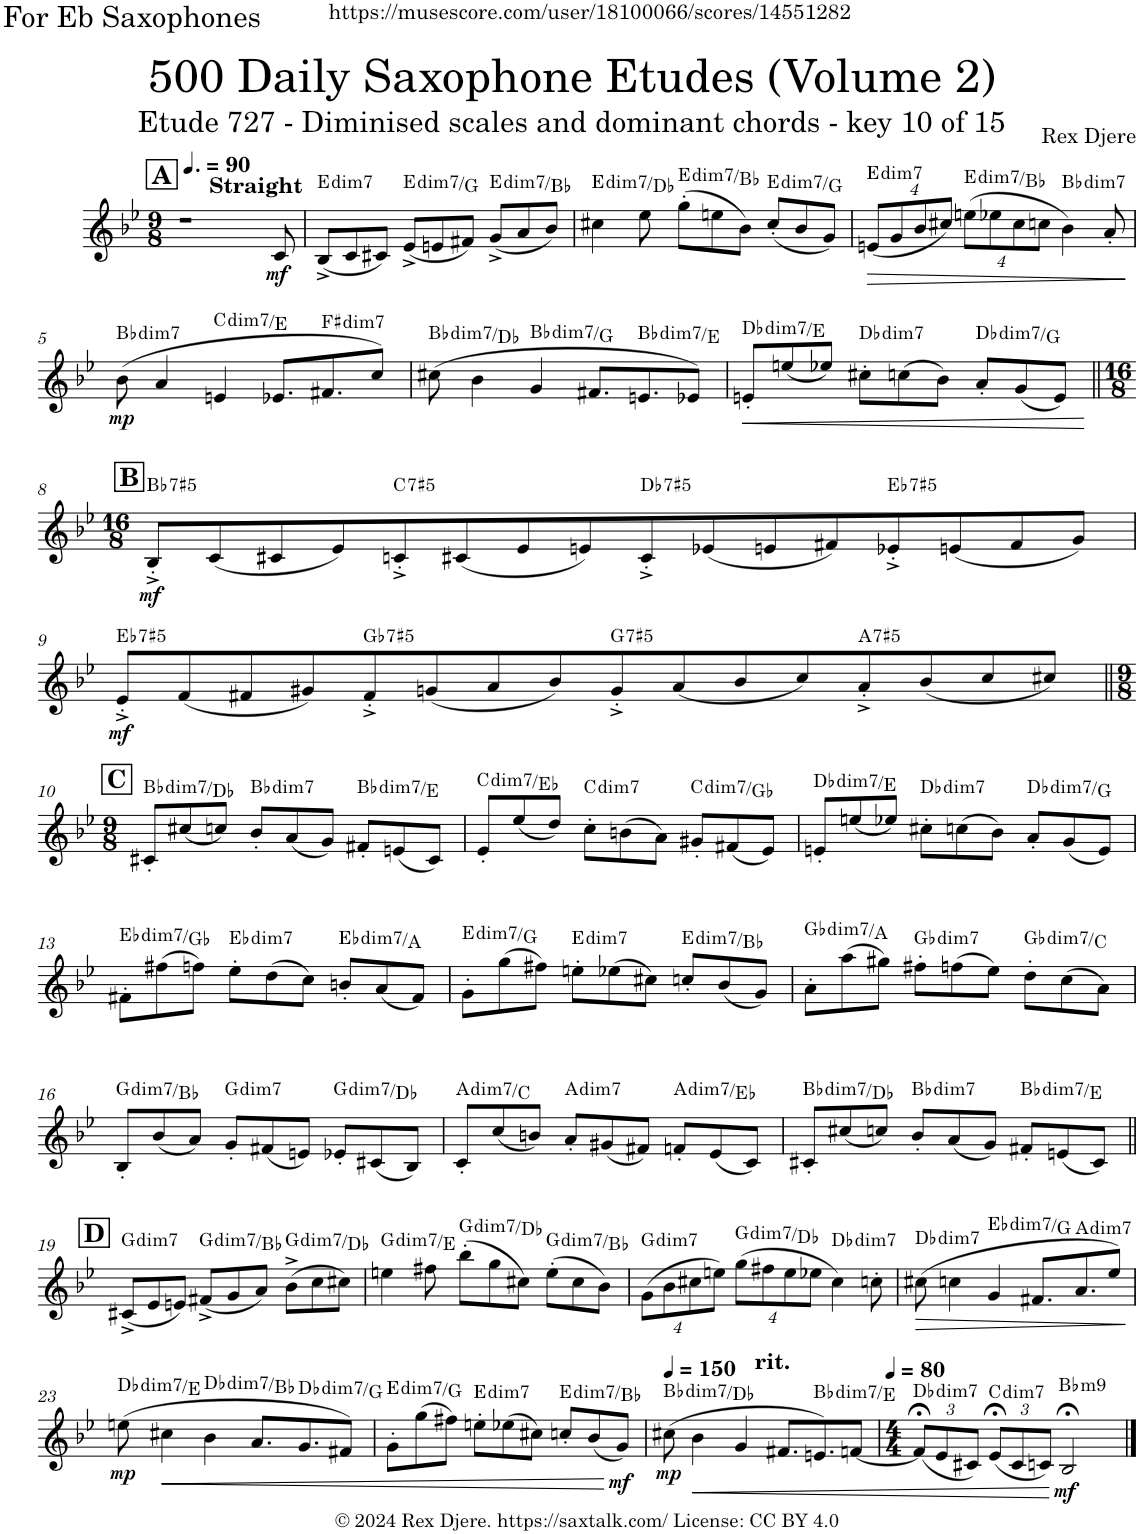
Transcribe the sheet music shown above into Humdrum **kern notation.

**kern	**dynam	**harte
*part1	*part1	*part1
*staff1	*staff1	*
*I"Alto Saxophone	*	*
*I'A. Sax.	*	*
*clefG2	*	*
*Trd5c9	*	*
*k[b-e-]	*	*
*M9/8	*	*
*MM135	*	*
!!LO:REH:place=s1:a:B:cj:fs=14:t=A
=1	=1	=1
1r	.	.
!LO:TX:a:B:t=Straight	!	!
!	!LO:DY:b	!
8c/	mf	.
=2	=2	=2
!	!	!LO:H:kt=dim7
(8B-^/L	.	E:dim7
8c/	.	.
8c#X/J)	.	.
!	!	!LO:H:kt=dim7
(8e-^/L	.	E:dim7/b3
8en/	.	.
8f#X/J)	.	.
!	!	!LO:H:kt=dim7
(8g^/L	.	E:dim7/b5
8a/	.	.
8b-/J)	.	.
=3	=3	=3
!	!	!LO:H:kt=dim7
4cc#X\	.	E:dim7/bb7
8ee-\	.	.
!	!	!LO:H:kt=dim7
(8gg'\L	.	E:dim7/b5
8een\	.	.
8b-\J)	.	.
!	!	!LO:H:kt=dim7
(8cc#'/L	.	E:dim7/b3
8b-/	.	.
8g/J)	.	.
=4	=4	=4
*Xbrackettup	*	*
!	!LO:HP:b	!LO:H:kt=dim7
(32%3en/L	>	E:dim7
32%3g/	.	.
32%3b-/	.	.
32%3cc#X/J)	.	.
!	!	!LO:H:kt=dim7
(32%3een\L	.	E:dim7/b5
32%3ee-X\	.	.
32%3cc#\	.	.
32%3ccn\J	.	.
!	!	!LO:H:kt=dim7
4b-\)	.	Bb:dim7
8a'/	.	.
.	]	.
!!LO:LB:g=z
=5	=5	=5
!	!LO:DY:b	!LO:H:kt=dim7
(8b-\	mp	Bb:dim7
4a/	.	.
!	!	!LO:H:kt=dim7
4en/	.	C:dim7/3
8.e-X/L	.	.
!	!	!LO:H:kt=dim7
8.f#X/	.	F#:dim7
8cc/J)	.	.
=6	=6	=6
!	!	!LO:H:kt=dim7
(8cc#X\	.	Bb:dim7/b3
4b-\	.	.
!	!	!LO:H:kt=dim7
4g/	.	Bb:dim7/6
8.f#X/L	.	.
!	!	!LO:H:kt=dim7
8.en/	.	Bb:dim7/#4
8e-X/J)	.	.
=7	=7	=7
!	!LO:HP:b	!LO:H:kt=dim7
8en'/L	<	Db:dim7/#2
(8een/	.	.
8ee-X/J)	.	.
!	!	!LO:H:kt=dim7
8cc#X'\L	.	Db:dim7
(8ccn\	.	.
8b-\J)	.	.
!	!	!LO:H:kt=dim7
8a'/L	.	Db:dim7/#4
(8g/	.	.
8e/J)	.	.
.	[	.
!!LO:LB:g=z
!!LO:REH:place=s1:a:B:cj:fs=14:t=B
=8||	=8||	=8||
*M16/8	*	*
!	!LO:DY:b	!LO:H:kt=7
8B-'^/L	mf	Bb:(3,#5,b7)
(8c/	.	.
8c#X/	.	.
8e-/)	.	.
!	!	!LO:H:kt=7
8cn'^/	.	C:(3,#5,b7)
(8c#X/	.	.
8e-/	.	.
8en/)	.	.
!	!	!LO:H:kt=7
8c#'^/	.	Db:(3,#5,b7)
(8e-X/	.	.
8en/	.	.
8f#X/)	.	.
!	!	!LO:H:kt=7
8e-X'^/	.	Eb:(3,#5,b7)
(8en/	.	.
8f#/	.	.
8g/J)	.	.
!!LO:LB:g=z
=9	=9	=9
!	!LO:DY:b	!LO:H:kt=7
8e-'^/L	mf	Eb:(3,#5,b7)
(8f/	.	.
8f#X/	.	.
8g#X/)	.	.
!	!	!LO:H:kt=7
8f#'^/	.	Gb:(3,#5,b7)
(8gn/	.	.
8a/	.	.
8b-/)	.	.
!	!	!LO:H:kt=7
8g'^/	.	G:(3,#5,b7)
(8a/	.	.
8b-/	.	.
8cc/)	.	.
!	!	!LO:H:kt=7
8a'^/	.	A:(3,#5,b7)
(8b-/	.	.
8cc/	.	.
8cc#X/J)	.	.
!!LO:LB:g=z
!!LO:REH:place=s1:a:B:cj:fs=14:t=C
=10||	=10||	=10||
*M9/8	*	*
!	!	!LO:H:kt=dim7
8c#X'/L	.	Bb:dim7/b3
(8cc#X/	.	.
8ccn/J)	.	.
!	!	!LO:H:kt=dim7
8b-'/L	.	Bb:dim7
(8a/	.	.
8g/J)	.	.
!	!	!LO:H:kt=dim7
8f#X'/L	.	Bb:dim7/#4
(8en/	.	.
8c#/J)	.	.
=11	=11	=11
!	!	!LO:H:kt=dim7
8e-'/L	.	C:dim7/b3
(8ee-/	.	.
8dd/J)	.	.
!	!	!LO:H:kt=dim7
8cc'\L	.	C:dim7
(8bn\	.	.
8a\J)	.	.
!	!	!LO:H:kt=dim7
8g#X'/L	.	C:dim7/b5
(8f#X/	.	.
8e-/J)	.	.
=12	=12	=12
!	!	!LO:H:kt=dim7
8en'/L	.	Db:dim7/#2
(8een/	.	.
8ee-X/J)	.	.
!	!	!LO:H:kt=dim7
8cc#X'\L	.	Db:dim7
(8ccn\	.	.
8b-\J)	.	.
!	!	!LO:H:kt=dim7
8a'/L	.	Db:dim7/#4
(8g/	.	.
8e/J)	.	.
!!LO:LB:g=z
=13	=13	=13
!	!	!LO:H:kt=dim7
8f#X'\L	.	Eb:dim7/b3
(8ff#X\	.	.
8ffn\J)	.	.
!	!	!LO:H:kt=dim7
8ee-'\L	.	Eb:dim7
(8dd\	.	.
8cc\J)	.	.
!	!	!LO:H:kt=dim7
8bn'/L	.	Eb:dim7/#4
(8a/	.	.
8f#/J)	.	.
=14	=14	=14
!	!	!LO:H:kt=dim7
8g'\L	.	E:dim7/b3
(8gg\	.	.
8ff#X\J)	.	.
!	!	!LO:H:kt=dim7
8een'\L	.	E:dim7
(8ee-X\	.	.
8cc#X\J)	.	.
!	!	!LO:H:kt=dim7
8ccn'/L	.	E:dim7/b5
(8b-/	.	.
8g/J)	.	.
=15	=15	=15
!	!	!LO:H:kt=dim7
8a'\L	.	Gb:dim7/#2
(8aa\	.	.
8gg#X\J)	.	.
!	!	!LO:H:kt=dim7
8ff#X'\L	.	Gb:dim7
(8ffn\	.	.
8ee-\J)	.	.
!	!	!LO:H:kt=dim7
8dd'\L	.	Gb:dim7/#4
(8cc\	.	.
8a\J)	.	.
!!LO:LB:g=z
=16	=16	=16
!	!	!LO:H:kt=dim7
8B-'/L	.	G:dim7/b3
(8b-/	.	.
8a/J)	.	.
!	!	!LO:H:kt=dim7
8g'/L	.	G:dim7
(8f#X/	.	.
8en/J)	.	.
!	!	!LO:H:kt=dim7
8e-X'/L	.	G:dim7/b5
(8c#X/	.	.
8B-/J)	.	.
=17	=17	=17
!	!	!LO:H:kt=dim7
8c'/L	.	A:dim7/b3
(8cc/	.	.
8bn/J)	.	.
!	!	!LO:H:kt=dim7
8a'/L	.	A:dim7
(8g#X/	.	.
8f#X/J)	.	.
!	!	!LO:H:kt=dim7
8fn'/L	.	A:dim7/b5
(8e-/	.	.
8c/J)	.	.
=18	=18	=18
!	!	!LO:H:kt=dim7
8c#X'/L	.	Bb:dim7/b3
(8cc#X/	.	.
8ccn/J)	.	.
!	!	!LO:H:kt=dim7
8b-'/L	.	Bb:dim7
(8a/	.	.
8g/J)	.	.
!	!	!LO:H:kt=dim7
8f#X'/L	.	Bb:dim7/#4
(8en/	.	.
8c#/J)	.	.
!!LO:LB:g=z
!!LO:REH:place=s1:a:B:cj:fs=14:t=D
=19||	=19||	=19||
!	!	!LO:H:kt=dim7
(8c#X^/L	.	G:dim7
8e-/	.	.
8en/J)	.	.
!	!	!LO:H:kt=dim7
(8f#X^/L	.	G:dim7/b3
8g/	.	.
8a/J)	.	.
!	!	!LO:H:kt=dim7
(8b-^\L	.	G:dim7/b5
8cc\	.	.
8cc#X\J)	.	.
=20	=20	=20
!	!	!LO:H:kt=dim7
4een\	.	G:dim7/6
8ff#X\	.	.
!	!	!LO:H:kt=dim7
(8bb-'\L	.	G:dim7/b5
8gg\	.	.
8cc#X\J)	.	.
!	!	!LO:H:kt=dim7
(8ee'\L	.	G:dim7/b3
8cc#\	.	.
8b-\J)	.	.
=21	=21	=21
!	!	!LO:H:kt=dim7
(32%3g\L	.	G:dim7
32%3b-\	.	.
32%3cc#X\	.	.
32%3een\J)	.	.
!	!	!LO:H:kt=dim7
(32%3gg\L	.	G:dim7/b5
32%3ff#X\	.	.
32%3ee\	.	.
32%3ee-X\J	.	.
!	!	!LO:H:kt=dim7
4cc#\)	.	Db:dim7
8ccn'\	.	.
=22	=22	=22
!	!LO:HP:b	!LO:H:kt=dim7
(8cc#X\	>	Db:dim7
4ccn\	.	.
!	!	!LO:H:kt=dim7
4g/	.	Eb:dim7/3
8.f#X/L	.	.
!	!	!LO:H:kt=dim7
8.a/	.	A:dim7
8ee-/J)	.	.
.	]	.
!!LO:LB:g=z
=23	=23	=23
!	!LO:DY:b	!LO:H:kt=dim7
(8een\	mp	Db:dim7/#2
!	!LO:HP:b	!
4cc#X\	<	.
!	!	!LO:H:kt=dim7
4b-\	.	Db:dim7/6
8.a/L	.	.
!	!	!LO:H:kt=dim7
8.g/	.	Db:dim7/#4
8f#X/J)	.	.
=24	=24	=24
!	!	!LO:H:kt=dim7
8g'\L	.	E:dim7/b3
(8gg\	.	.
8ff#X\J)	.	.
!	!	!LO:H:kt=dim7
8een'\L	.	E:dim7
(8ee-X\	.	.
8cc#X\J)	.	.
!	!	!LO:H:kt=dim7
8ccn'/L	.	E:dim7/b5
(8b-/	.	.
!	!LO:DY:n=1:b	!
8g/J)	[ mf	.
=25	=25	=25
*MM150	*	*
!	!LO:DY:b	!LO:H:kt=dim7
(8cc#X\	mp	Bb:dim7/b3
!	!LO:HP:b	!
4b-\	<	.
!LO:TX:a:t=rit.	!	!
4g/	.	.
8.f#X/L	.	.
!	!	!LO:H:kt=dim7
8.en/)	.	Bb:dim7/#4
[8fn/J	.	.
=26	=26	=26
*M4/4	*	*
*MM80	*	*
!	!	!LO:H:kt=dim7
(12f;</L]	.	Db:dim7
12e-/	.	.
12c#X/J)	.	.
!	!	!LO:H:kt=dim7
(12e-;</L	.	C:dim7
12c#/	.	.
12cn/J)	.	.
!	!LO:DY:n=1:b	!LO:H:kt=m9
2B-;</	[ mf	Bb:min9
==	==	==
*-	*-	*-
